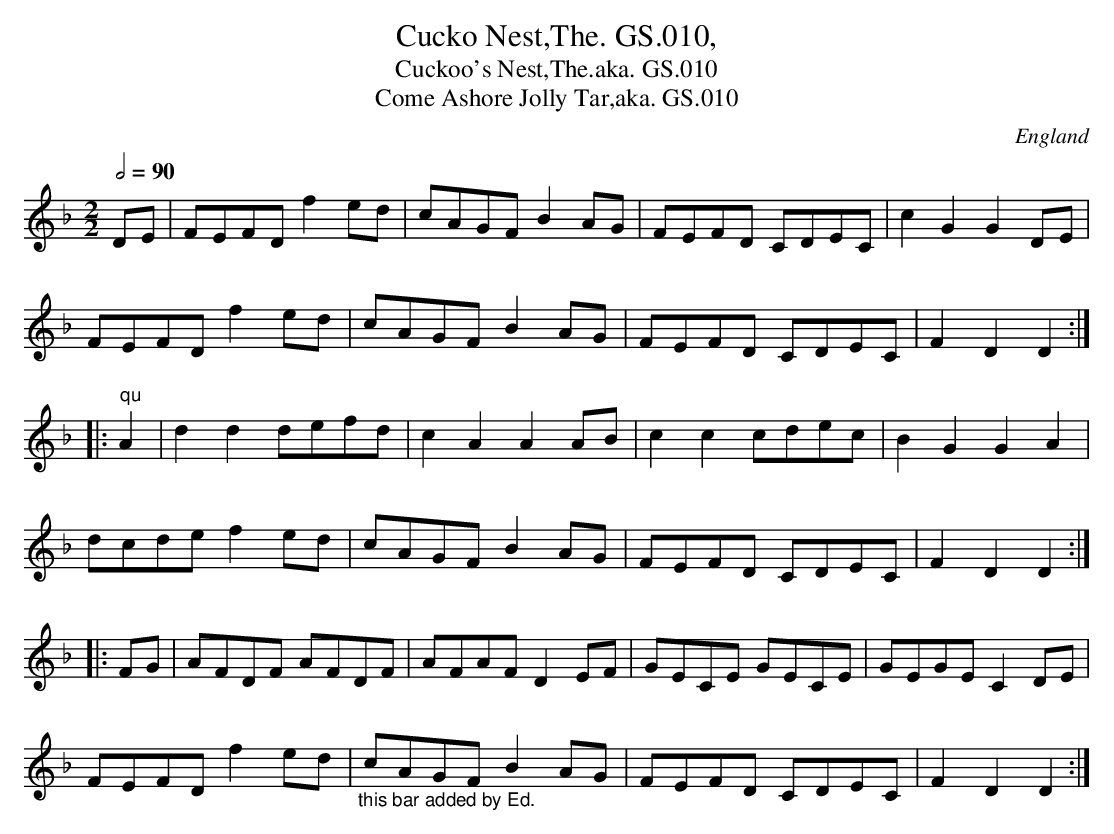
X:1
T:Cucko Nest,The. GS.010,
T:Cuckoo's Nest,The.aka. GS.010
T:Come Ashore Jolly Tar,aka. GS.010
L:1/8
M:2/2
O:England
Q:1/2=90
K:D min
DE | FEFD f2 ed | cAGF B2 AG | FEFD CDEC | c2 G2 G2 DE |!
FEFD f2 ed | cAGF B2 AG |FEFD CDEC | F2 D2D2  :|!
|: " qu"A2 | d2d2 defd | c2 A2 A2 AB |c2c2 cdec |B2 G2 G2 A2 |!
dcde f2 ed | cAGF B2 AG |FEFD CDEC | F2D2D2 :|!
|: FG|AFDF AFDF | AFAF D2 EF |GECE GECE | GEGEC2DE |!
FEFD f2 ed |"_this bar added by Ed." cAGF B2 AG |\
FEFD CDEC | F2 D2 D2 :|
